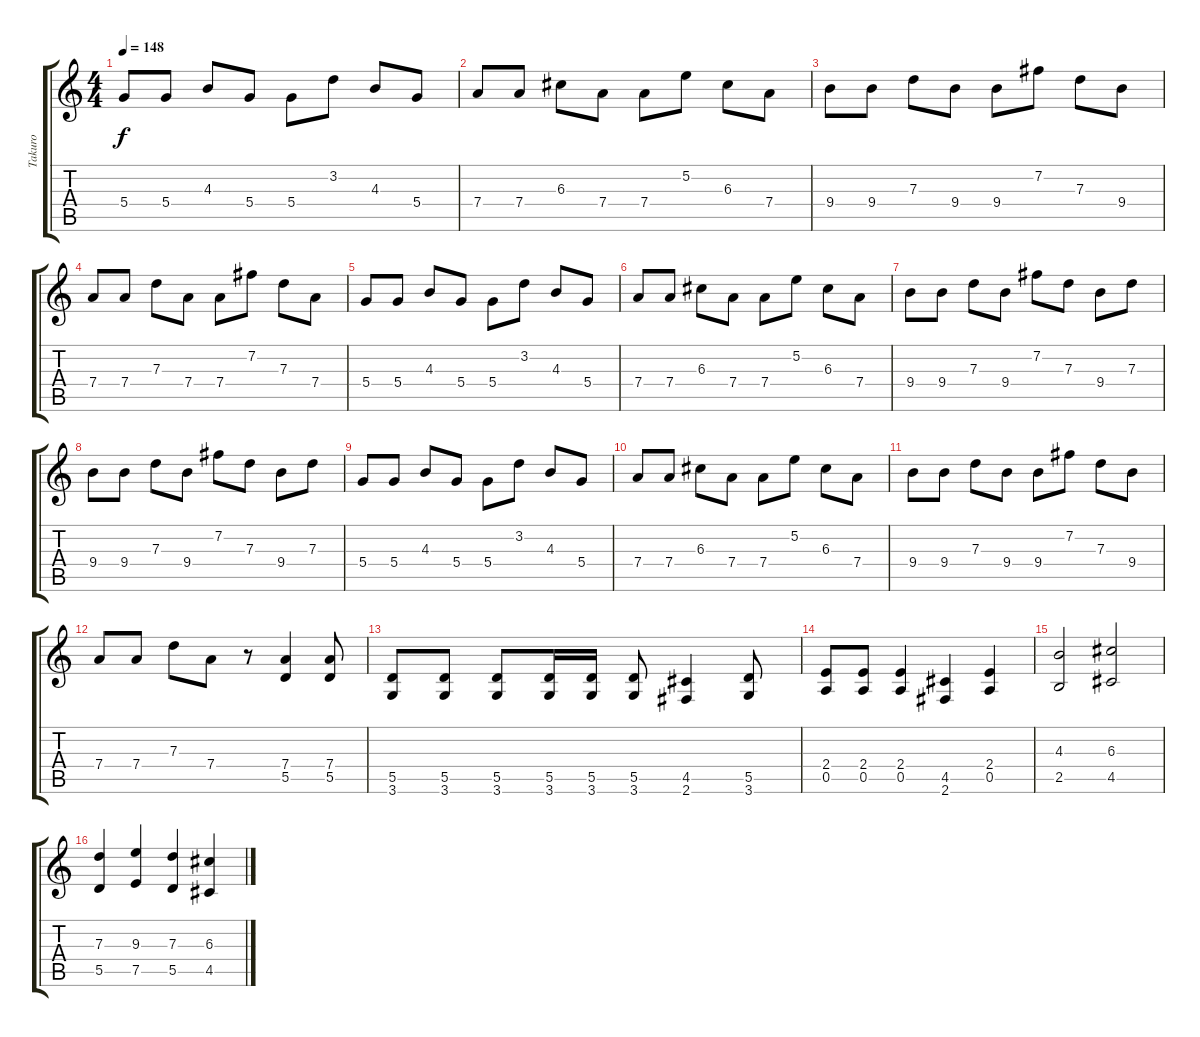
\track ("Takuro" "Takuro") {instrument distortionguitar}
\staff {score tabs}
\tuning (E4 B3 G3 D3 A2 E2) {hide}
\ts (4 4)
\tempo 148
\clef g2
\ks c
5.4.8{dy f} 5.4.8 4.3.8 5.4.8 5.4.8 3.2.8 4.3.8 5.4.8 |
7.4.8 7.4.8 6.3.8 7.4.8 7.4.8 5.2.8 6.3.8 7.4.8 |
9.4.8 9.4.8 7.3.8 9.4.8 9.4.8 7.2.8 7.3.8 9.4.8 |
7.4.8 7.4.8 7.3.8 7.4.8 7.4.8 7.2.8 7.3.8 7.4.8 |
5.4.8 5.4.8 4.3.8 5.4.8 5.4.8 3.2.8 4.3.8 5.4.8 |
7.4.8 7.4.8 6.3.8 7.4.8 7.4.8 5.2.8 6.3.8 7.4.8 |
9.4.8 9.4.8 7.3.8 9.4.8 7.2.8 7.3.8 9.4.8 7.3.8 |
9.4.8 9.4.8 7.3.8 9.4.8 7.2.8 7.3.8 9.4.8 7.3.8 |
5.4.8 5.4.8 4.3.8 5.4.8 5.4.8 3.2.8 4.3.8 5.4.8 |
7.4.8 7.4.8 6.3.8 7.4.8 7.4.8 5.2.8 6.3.8 7.4.8 |
9.4.8 9.4.8 7.3.8 9.4.8 9.4.8 7.2.8 7.3.8 9.4.8 |
7.4.8 7.4.8 7.3.8 7.4.8 r.8 (7.4 5.5).4 (7.4 5.5).8 |
(5.5 3.6).8 (5.5 3.6).8 (5.5 3.6).8 (5.5 3.6).16 (5.5 3.6).16 (5.5 3.6).8 (4.5 2.6).4 (5.5 3.6).8 |
(2.4 0.5).8 (2.4 0.5).8 (2.4 0.5).4 (4.5 2.6).4 (2.4 0.5).4 |
(4.3 2.5).2 (6.3 4.5).2 |
(7.3 5.5).4 (9.3 7.5).4 (7.3 5.5).4 (6.3 4.5).4
